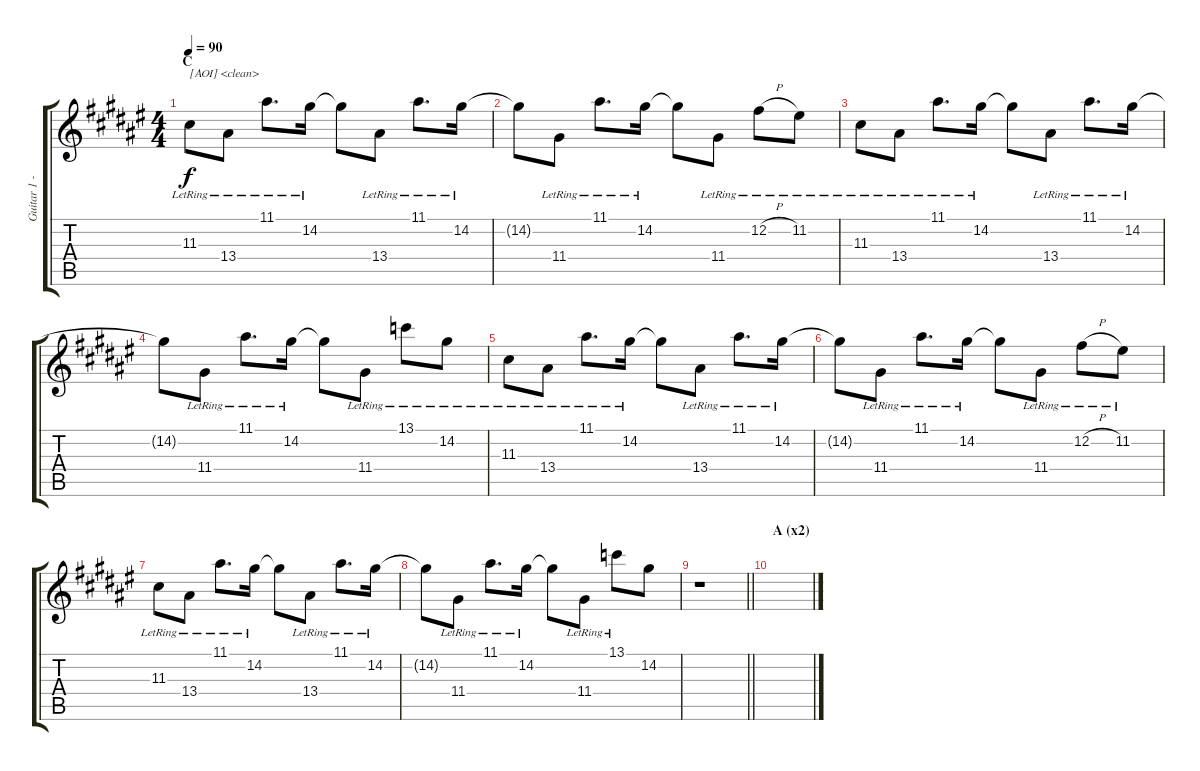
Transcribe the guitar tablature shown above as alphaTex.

\track ("Guitar 1 - Uruha and Aoi" "Guitar 1 -") {instrument overdrivenguitar}
\staff {score tabs}
\tuning (B3 Gb3 D3 A2 E2 B1) {hide}
\ts (4 4)
\section ("" "C")
\tempo 90
\clef g2
\ks f#
11.3{lr}.8{txt "[AOI] <clean>" dy f volume 9 instrument electricguitarjazz} 13.4{lr}.8 11.1{lr}.8{d} 14.2{lr}.16 14.2{t}.8 13.4{lr}.8 11.1{lr}.8{d} 14.2{lr}.16 |
14.2{t}.8 11.4{lr}.8 11.1{lr}.8{d} 14.2{lr}.16 14.2{t}.8 11.4{lr}.8 12.2{h lr}.8 11.2{lr}.8 |
11.3{lr}.8 13.4{lr}.8 11.1{lr}.8{d} 14.2{lr}.16 14.2{t}.8 13.4{lr}.8 11.1{lr}.8{d} 14.2{lr}.16 |
14.2{t}.8 11.4{lr}.8 11.1{lr}.8{d} 14.2{lr}.16 14.2{t}.8 11.4{lr}.8 13.1{lr}.8 14.2{lr}.8 |
11.3{lr}.8 13.4{lr}.8 11.1{lr}.8{d} 14.2{lr}.16 14.2{t}.8 13.4{lr}.8 11.1{lr}.8{d} 14.2{lr}.16 |
14.2{t}.8 11.4{lr}.8 11.1{lr}.8{d} 14.2{lr}.16 14.2{t}.8 11.4{lr}.8 12.2{h lr}.8 11.2{lr}.8 |
11.3{lr}.8 13.4{lr}.8 11.1{lr}.8{d} 14.2{lr}.16 14.2{t}.8 13.4{lr}.8 11.1{lr}.8{d} 14.2{lr}.16 |
14.2{t}.8 11.4{lr}.8 11.1{lr}.8{d} 14.2{lr}.16 14.2{t}.8 11.4{lr}.8 13.1{lr}.8 14.2.8 |
\barLineRight lightlight
r.1 |
\section ("" "A (x2)")
